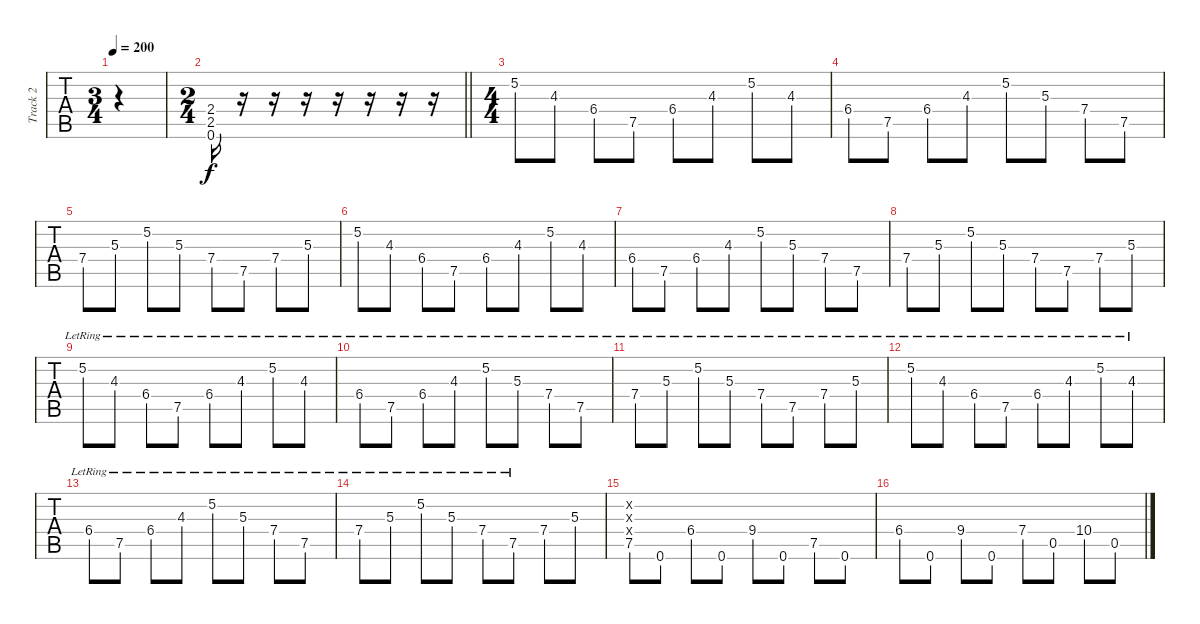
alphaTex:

\track ("Track 2" "Track 2") {instrument distortionguitar}
\staff {tabs}
\tuning (C4 G3 Eb3 Bb2 F2 C2) {hide}
\ts (3 4)
\tempo 200
\clef g2
\ks c
|
\ts (2 4)
\barLineRight lightlight
(2.4 2.5 0.6).16 r.16 r.16 r.16 r.16 r.16 r.16 r.16 |
\ts (4 4)
5.2.8 4.3.8 6.4.8 7.5.8 6.4.8 4.3.8 5.2.8 4.3.8 |
6.4.8 7.5.8 6.4.8 4.3.8 5.2.8 5.3.8 7.4.8 7.5.8 |
7.4.8 5.3.8 5.2.8 5.3.8 7.4.8 7.5.8 7.4.8 5.3.8 |
5.2.8 4.3.8 6.4.8 7.5.8 6.4.8 4.3.8 5.2.8 4.3.8 |
6.4.8 7.5.8 6.4.8 4.3.8 5.2.8 5.3.8 7.4.8 7.5.8 |
7.4.8 5.3.8 5.2.8 5.3.8 7.4.8 7.5.8 7.4.8 5.3.8 |
5.2{lr}.8 4.3{lr}.8 6.4{lr}.8 7.5{lr}.8 6.4{lr}.8 4.3{lr}.8 5.2{lr}.8 4.3{lr}.8 |
6.4{lr}.8 7.5{lr}.8 6.4{lr}.8 4.3{lr}.8 5.2{lr}.8 5.3{lr}.8 7.4{lr}.8 7.5{lr}.8 |
7.4{lr}.8 5.3{lr}.8 5.2{lr}.8 5.3{lr}.8 7.4{lr}.8 7.5{lr}.8 7.4{lr}.8 5.3{lr}.8 |
5.2{lr}.8 4.3{lr}.8 6.4{lr}.8 7.5{lr}.8 6.4{lr}.8 4.3{lr}.8 5.2{lr}.8 4.3{lr}.8 |
6.4{lr}.8 7.5{lr}.8 6.4{lr}.8 4.3{lr}.8 5.2{lr}.8 5.3{lr}.8 7.4{lr}.8 7.5{lr}.8 |
7.4{lr}.8 5.3{lr}.8 5.2{lr}.8 5.3{lr}.8 7.4{lr}.8 7.5{lr}.8 7.4.8 5.3.8 |
(0.2{x} 0.3{x} 0.4{x} 7.5).8 0.6.8 6.4.8 0.6.8 9.4.8 0.6.8 7.5.8 0.6.8 |
6.4.8 0.6.8 9.4.8 0.6.8 7.4.8 0.5.8 10.4.8 0.5.8
